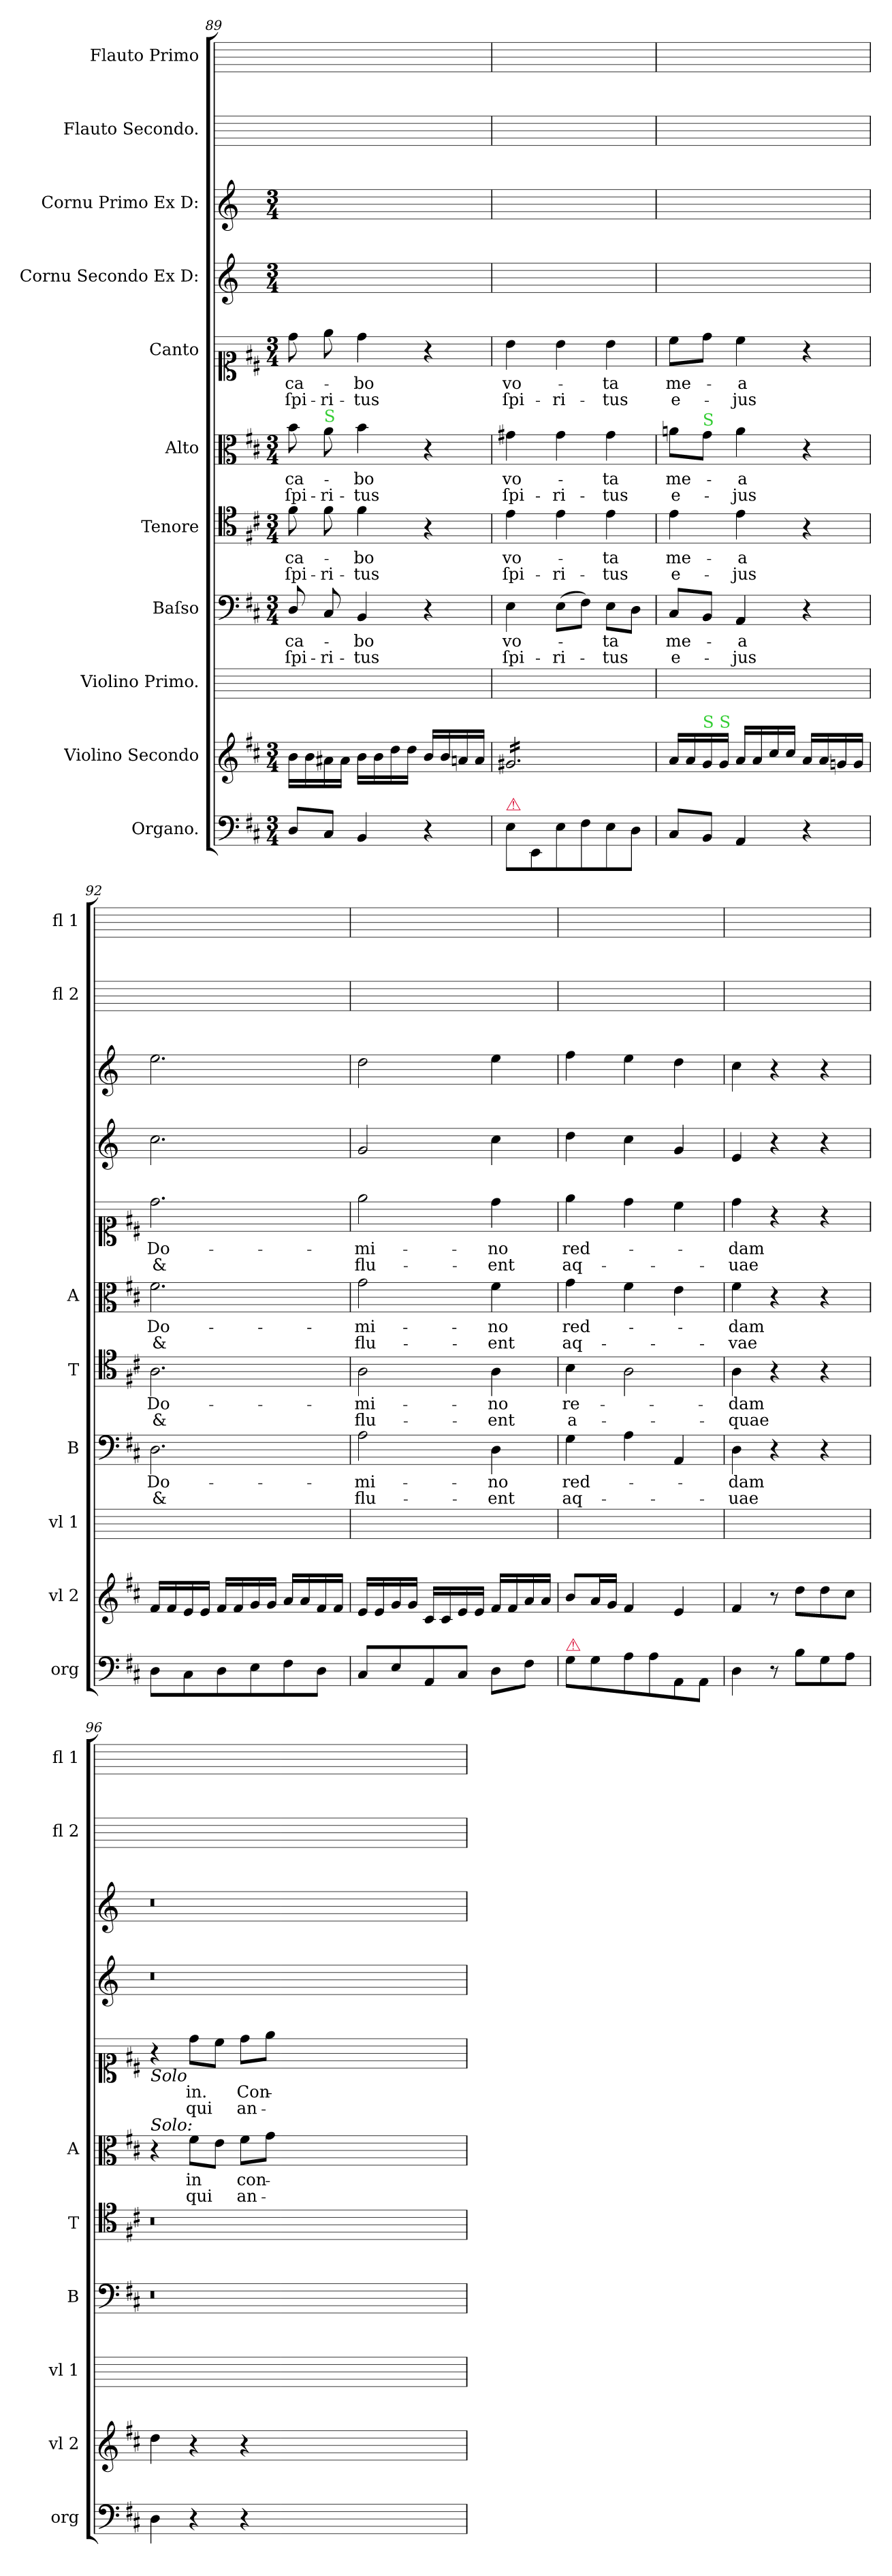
**kern	**kern	**kern	**kern	**text	**text	**kern	**text	**text	**kern	**text	**text	**kern	**text	**text	**kern	**kern	**kern	**kern
*part11	*part10	*part9	*part8	*part8	*part8	*part7	*part7	*part7	*part6	*part6	*part6	*part5	*part5	*part5	*part4	*part3	*part2	*part1
*staff11	*staff10	*staff9	*staff8	*staff8	*staff8	*staff7	*staff7	*staff7	*staff6	*staff6	*staff6	*staff5	*staff5	*staff5	*staff4	*staff3	*staff2	*staff1
*I"Organo.	*I"Violino Secondo	*I"Violino Primo.	*I"Baſso	*	*	*I"Tenore	*	*	*I"Alto	*	*	*I"Canto	*	*	*I"Cornu Secondo Ex D:	*I"Cornu Primo Ex D:	*I"Flauto Secondo.	*I"Flauto Primo
*I'org	*I'vl 2	*I'vl 1	*I'B	*	*	*I'T	*	*	*I'A	*	*	*	*	*	*	*	*I'fl 2	*I'fl 1
*clefF4	*clefG2	*	*clefF4	*	*	*clefC4	*	*	*clefC3	*	*	*clefC1	*	*	*clefG2	*clefG2	*	*
*	*	*	*	*	*	*	*	*	*	*	*	*	*	*	*ITrd6c10	*ITrd6c10	*	*
*k[f#c#]	*k[f#c#]	*	*k[f#c#]	*	*	*k[f#c#]	*	*	*k[f#c#]	*	*	*k[f#c#]	*	*	*k[f#c#]	*k[f#c#]	*	*
*M3/4	*M3/4	*	*M3/4	*	*	*M3/4	*	*	*M3/4	*	*	*M3/4	*	*	*M3/4	*M3/4	*	*
=89	=89	=89	=89	=89	=89	=89	=89	=89	=89	=89	=89	=89	=89	=89	=89	=89	=89	=89
8D/L	16b\LL	2.ryy	8D/	-ca-	ſpi-	8f#\	-ca-	ſpi-	8b\	-ca-	ſpi-	8dd\	-ca-	ſpi-	2.ryy	2.ryy	2.ryy	2.ryy
.	16b\	.	.	.	.	.	.	.	.	.	.	.	.	.	.	.	.	.
!	!	!	!	!	!	!	!	!	!LO:TX:a:color=limegreen:t=S	!	!	!	!	!	!	!	!	!
8C#/J	16a#X\	.	8C#/	.	-ri-	8f#\	.	-ri-	8a\	.	-ri-	8ee\	.	-ri-	.	.	.	.
.	16a#\JJ	.	.	.	.	.	.	.	.	.	.	.	.	.	.	.	.	.
4BB/	16b\LL	.	4BB/	-bo	-tus	4f#\	-bo	-tus	4b\	-bo	-tus	4dd\	-bo	-tus	.	.	.	.
.	16b\	.	.	.	.	.	.	.	.	.	.	.	.	.	.	.	.	.
.	16dd\	.	.	.	.	.	.	.	.	.	.	.	.	.	.	.	.	.
.	16dd\JJ	.	.	.	.	.	.	.	.	.	.	.	.	.	.	.	.	.
4r	16b/LL	.	4r	.	.	4r	.	.	4r	.	.	4r	.	.	.	.	.	.
.	16b/	.	.	.	.	.	.	.	.	.	.	.	.	.	.	.	.	.
.	16an/	.	.	.	.	.	.	.	.	.	.	.	.	.	.	.	.	.
.	16a/JJ	.	.	.	.	.	.	.	.	.	.	.	.	.	.	.	.	.
=90	=90	=90	=90	=90	=90	=90	=90	=90	=90	=90	=90	=90	=90	=90	=90	=90	=90	=90
!LO:TX:a:color=crimson:t=⚠	!	!	!	!	!	!	!	!	!	!	!	!	!	!	!	!	!	!
!	!	!	!	!	!LO:LY:i	!	!	!LO:LY:i	!	!	!	!	!	!LO:LY:i	!	!	!	!
*	*tremolo	*	*	*	*	*	*	*	*	*	*	*	*	*	*	*	*	*
8E\L	16g#X/LL	2.ryy	4E\	vo-	ſpi-	4e\	vo-	ſpi-	4g#X\	vo-	ſpi-	4b\	vo-	ſpi-	2.ryy	2.ryy	2.ryy	2.ryy
.	16g#X/	.	.	.	.	.	.	.	.	.	.	.	.	.	.	.	.	.
8EE/	16g#X/	.	.	.	.	.	.	.	.	.	.	.	.	.	.	.	.	.
.	16g#X/	.	.	.	.	.	.	.	.	.	.	.	.	.	.	.	.	.
!	!	!	!	!	!LO:LY:i	!	!	!LO:LY:i	!	!	!	!	!	!LO:LY:i	!	!	!	!
8E\	16g#X/	.	(8E\L	.	-ri-	4e\	.	-ri-	4g#\	.	-ri-	4b\	.	-ri-	.	.	.	.
.	16g#X/	.	.	.	.	.	.	.	.	.	.	.	.	.	.	.	.	.
8F#\	16g#X/	.	8F#\J)	.	.	.	.	.	.	.	.	.	.	.	.	.	.	.
.	16g#X/	.	.	.	.	.	.	.	.	.	.	.	.	.	.	.	.	.
!	!	!	!	!	!LO:LY:i	!	!	!LO:LY:i	!	!	!	!	!	!LO:LY:i	!	!	!	!
8E\	16g#X/	.	8E\L	-ta	-tus	4e\	-ta	-tus	4g#\	-ta	-tus	4b\	-ta	-tus	.	.	.	.
.	16g#X/	.	.	.	.	.	.	.	.	.	.	.	.	.	.	.	.	.
8D\J	16g#X/	.	8D\J	.	.	.	.	.	.	.	.	.	.	.	.	.	.	.
.	16g#X/JJ	.	.	.	.	.	.	.	.	.	.	.	.	.	.	.	.	.
*	*Xtremolo	*	*	*	*	*	*	*	*	*	*	*	*	*	*	*	*	*
=91	=91	=91	=91	=91	=91	=91	=91	=91	=91	=91	=91	=91	=91	=91	=91	=91	=91	=91
8C#/L	16a/LL	2.ryy	8C#/L	me-	e-	4e\	me-	e-	8an\L	me-	e-	8cc#\L	me-	e-	2.ryy	2.ryy	2.ryy	2.ryy
.	16a/	.	.	.	.	.	.	.	.	.	.	.	.	.	.	.	.	.
!	!	!	!	!	!	!	!	!	!LO:TX:a:color=limegreen:t=S	!	!	!	!	!	!	!	!	!
!	!LO:TX:a:color=limegreen:t=S	!	!	!	!	!	!	!	!	!	!	!	!	!	!	!	!	!
8BB/J	16g/	.	8BB/J	.	.	.	.	.	8g\J	.	.	8dd\J	.	.	.	.	.	.
!	!LO:TX:a:color=limegreen:t=S	!	!	!	!	!	!	!	!	!	!	!	!	!	!	!	!	!
.	16g/JJ	.	.	.	.	.	.	.	.	.	.	.	.	.	.	.	.	.
4AA/	16a/LL	.	4AA/	-a	-jus	4e\	-a	-jus	4a\	-a	-jus	4cc#\	-a	-jus	.	.	.	.
.	16a/	.	.	.	.	.	.	.	.	.	.	.	.	.	.	.	.	.
.	16cc#/	.	.	.	.	.	.	.	.	.	.	.	.	.	.	.	.	.
.	16cc#/JJ	.	.	.	.	.	.	.	.	.	.	.	.	.	.	.	.	.
4r	16a/LL	.	4r	.	.	4r	.	.	4r	.	.	4r	.	.	.	.	.	.
.	16a/	.	.	.	.	.	.	.	.	.	.	.	.	.	.	.	.	.
.	16gn/	.	.	.	.	.	.	.	.	.	.	.	.	.	.	.	.	.
.	16g/JJ	.	.	.	.	.	.	.	.	.	.	.	.	.	.	.	.	.
=92	=92	=92	=92	=92	=92	=92	=92	=92	=92	=92	=92	=92	=92	=92	=92	=92	=92	=92
8D\L	16f#/LL	2.ryy	2.D\	Do-	&	2.A\	Do-	&	2.f#\	Do-	&	2.dd\	Do-	&	2.d\	2.f#\	2.ryy	2.ryy
.	16f#/	.	.	.	.	.	.	.	.	.	.	.	.	.	.	.	.	.
8C#\	16e/	.	.	.	.	.	.	.	.	.	.	.	.	.	.	.	.	.
.	16e/JJ	.	.	.	.	.	.	.	.	.	.	.	.	.	.	.	.	.
8D\	16f#/LL	.	.	.	.	.	.	.	.	.	.	.	.	.	.	.	.	.
.	16f#/	.	.	.	.	.	.	.	.	.	.	.	.	.	.	.	.	.
8E\	16g/	.	.	.	.	.	.	.	.	.	.	.	.	.	.	.	.	.
.	16g/JJ	.	.	.	.	.	.	.	.	.	.	.	.	.	.	.	.	.
8F#\	16a/LL	.	.	.	.	.	.	.	.	.	.	.	.	.	.	.	.	.
.	16a/	.	.	.	.	.	.	.	.	.	.	.	.	.	.	.	.	.
8D\J	16f#/	.	.	.	.	.	.	.	.	.	.	.	.	.	.	.	.	.
.	16f#/JJ	.	.	.	.	.	.	.	.	.	.	.	.	.	.	.	.	.
=93	=93	=93	=93	=93	=93	=93	=93	=93	=93	=93	=93	=93	=93	=93	=93	=93	=93	=93
8C#/L	16e/LL	2.ryy	2A\	-mi-	flu-	2A\	-mi-	flu-	2g\	-mi-	flu-	2ee\	-mi-	flu-	2A/	2e\	2.ryy	2.ryy
.	16e/	.	.	.	.	.	.	.	.	.	.	.	.	.	.	.	.	.
8E/	16g/	.	.	.	.	.	.	.	.	.	.	.	.	.	.	.	.	.
.	16g/JJ	.	.	.	.	.	.	.	.	.	.	.	.	.	.	.	.	.
8AA/	16c#/LL	.	.	.	.	.	.	.	.	.	.	.	.	.	.	.	.	.
.	16c#/	.	.	.	.	.	.	.	.	.	.	.	.	.	.	.	.	.
8C#/J	16e/	.	.	.	.	.	.	.	.	.	.	.	.	.	.	.	.	.
.	16e/JJ	.	.	.	.	.	.	.	.	.	.	.	.	.	.	.	.	.
8D\L	16f#/LL	.	4D\	-no	-ent	4A\	-no	-ent	4f#\	-no	-ent	4dd\	-no	-ent	4d\	4f#\	.	.
.	16f#/	.	.	.	.	.	.	.	.	.	.	.	.	.	.	.	.	.
8F#\J	16a/	.	.	.	.	.	.	.	.	.	.	.	.	.	.	.	.	.
.	16a/JJ	.	.	.	.	.	.	.	.	.	.	.	.	.	.	.	.	.
=94	=94	=94	=94	=94	=94	=94	=94	=94	=94	=94	=94	=94	=94	=94	=94	=94	=94	=94
!LO:TX:a:color=crimson:t=⚠	!	!	!	!	!	!	!	!	!	!	!	!	!	!	!	!	!	!
8G\L	8b/L	2.ryy	4G\	red-	aq-	4B\	re-	a-	4g\	red-	aq-	4ee\	red-	aq-	4e\	4g\	2.ryy	2.ryy
8G\	16a/L	.	.	.	.	.	.	.	.	.	.	.	.	.	.	.	.	.
.	16g/JJ	.	.	.	.	.	.	.	.	.	.	.	.	.	.	.	.	.
8A\	4f#/	.	4A\	.	.	2A\	.	.	4f#\	.	.	4dd\	.	.	4d\	4f#\	.	.
8A\	.	.	.	.	.	.	.	.	.	.	.	.	.	.	.	.	.	.
8AA/	4e/	.	4AA/	.	.	.	.	.	4e\	.	.	4cc#\	.	.	4A/	4e\	.	.
8AA/J	.	.	.	.	.	.	.	.	.	.	.	.	.	.	.	.	.	.
=95	=95	=95	=95	=95	=95	=95	=95	=95	=95	=95	=95	=95	=95	=95	=95	=95	=95	=95
4D\	4f#/	2.ryy	4D\	-dam	-uae	4A\	-dam	-quae	4f#\	-dam	-vae	4dd\	-dam	-uae	4F#/	4d\	2.ryy	2.ryy
8r	8r	.	4r	.	.	4r	.	.	4r	.	.	4r	.	.	4r	4r	.	.
8B\L	8dd\L	.	.	.	.	.	.	.	.	.	.	.	.	.	.	.	.	.
8G\	8dd\	.	4r	.	.	4r	.	.	4r	.	.	4r	.	.	4r	4r	.	.
8A\J	8cc#\J	.	.	.	.	.	.	.	.	.	.	.	.	.	.	.	.	.
=96	=96	=96	=96	=96	=96	=96	=96	=96	=96	=96	=96	=96	=96	=96	=96	=96	=96	=96
!	!	!	!	!	!	!	!	!	!	!	!	!LO:TX:b:i:t=Solo	!	!	!	!	!	!
!	!	!	!	!	!	!	!	!	!LO:TX:a:i:t=Solo&colon;	!	!	!	!	!	!	!	!	!
4D\	4dd\	2.ryy	0.r	.	.	0.r	.	.	4r	.	.	4r	.	.	0.r	0.r	2.ryy	2.ryy
4r	4r	.	.	.	.	.	.	.	8f#\L	in	qui	8dd\L	in.	qui	.	.	.	.
.	.	.	.	.	.	.	.	.	8e\J	.	.	8cc#\J	.	.	.	.	.	.
4r	4r	.	.	.	.	.	.	.	8f#\L	con-	an-	8dd\L	Con-	an-	.	.	.	.
.	.	.	.	.	.	.	.	.	8g\J	.	.	8ee\J	.	.	.	.	.	.
0ryy	0ryy	0ryy	.	.	.	.	.	.	0ryy	.	.	0ryy	.	.	.	.	0ryy	0ryy
4ryy	4ryy	4ryy	.	.	.	.	.	.	4ryy	.	.	4ryy	.	.	.	.	4ryy	4ryy
=	=	=	=	=	=	=	=	=	=	=	=	=	=	=	=	=	=	=
*-	*-	*-	*-	*-	*-	*-	*-	*-	*-	*-	*-	*-	*-	*-	*-	*-	*-	*-
